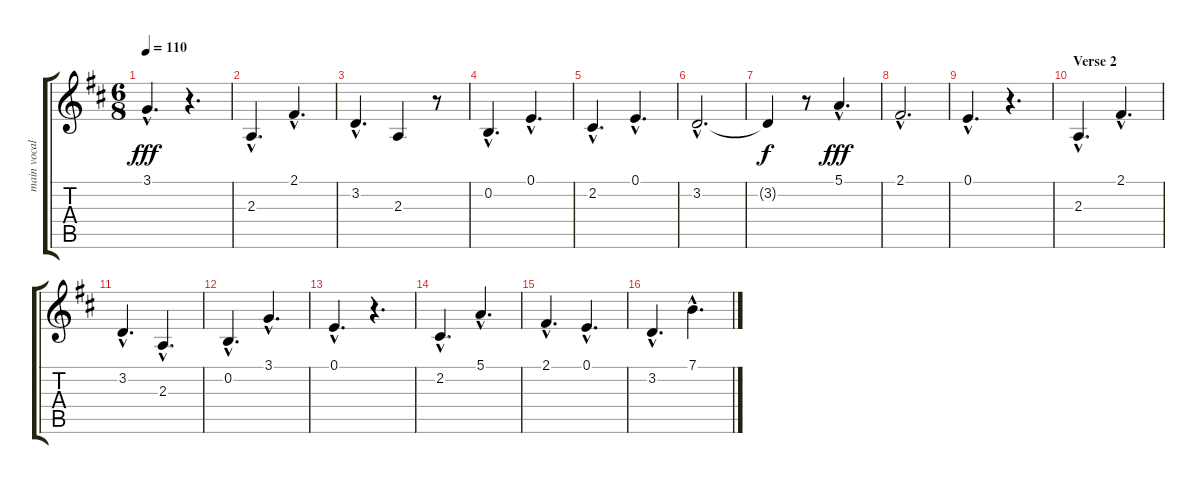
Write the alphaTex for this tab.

\track ("main vocals" "main vocal") {instrument synthvoice}
\staff {score tabs}
\tuning (E4 B3 G3 D3 A2 E2) {hide}
\ts (6 8)
\tempo 110
\clef g2
\ks d
3.1{hac}.4{d dy fff} r.4{d} |
2.3{hac}.4{d} 2.1{hac}.4{d} |
3.2{hac}.4{d} 2.3.4 r.8 |
0.2{hac}.4{d} 0.1{hac}.4{d} |
2.2{hac}.4{d} 0.1{hac}.4{d} |
3.2{hac}.2{d} |
3.2{t}.4{dy f} r.8 5.1{hac}.4{d dy fff} |
2.1{hac}.2{d} |
0.1{hac}.4{d} r.4{d} |
\section ("" "Verse 2")
2.3{hac}.4{d} 2.1{hac}.4{d} |
3.2{hac}.4{d} 2.3{hac}.4{d} |
0.2{hac}.4{d} 3.1{hac}.4{d} |
0.1{hac}.4{d} r.4{d} |
2.2{hac}.4{d} 5.1{hac}.4{d} |
2.1{hac}.4{d} 0.1{hac}.4{d} |
3.2{hac}.4{d} 7.1{hac}.4{d}
